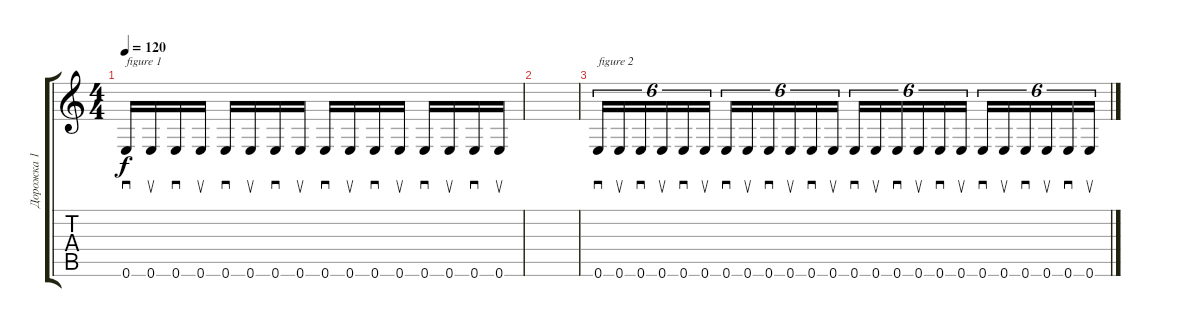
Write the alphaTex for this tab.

\track ("Дорожка 1" "Дорожка 1") {instrument acousticguitarnylon}
\staff {score tabs}
\tuning (E4 B3 G3 D3 A2 E2) {hide}
\ts (4 4)
\tempo 120
\clef g2
\ks c
0.6.16{sd txt "figure 1" dy f instrument acousticguitarnylon} 0.6.16{su} 0.6.16{sd} 0.6.16{su} 0.6.16{sd} 0.6.16{su} 0.6.16{sd} 0.6.16{su} 0.6.16{sd} 0.6.16{su} 0.6.16{sd} 0.6.16{su} 0.6.16{sd} 0.6.16{su} 0.6.16{sd} 0.6.16{su} |
|
0.6.16{sd tu (6 4) txt "figure 2"} 0.6.16{su tu (6 4)} 0.6.16{sd tu (6 4)} 0.6.16{su tu (6 4)} 0.6.16{sd tu (6 4)} 0.6.16{su tu (6 4)} 0.6.16{sd tu (6 4)} 0.6.16{su tu (6 4)} 0.6.16{sd tu (6 4)} 0.6.16{su tu (6 4)} 0.6.16{sd tu (6 4)} 0.6.16{su tu (6 4)} 0.6.16{sd tu (6 4)} 0.6.16{su tu (6 4)} 0.6.16{sd tu (6 4)} 0.6.16{su tu (6 4)} 0.6.16{sd tu (6 4)} 0.6.16{su tu (6 4)} 0.6.16{sd tu (6 4)} 0.6.16{su tu (6 4)} 0.6.16{sd tu (6 4)} 0.6.16{su tu (6 4)} 0.6.16{sd tu (6 4)} 0.6.16{su tu (6 4)}
